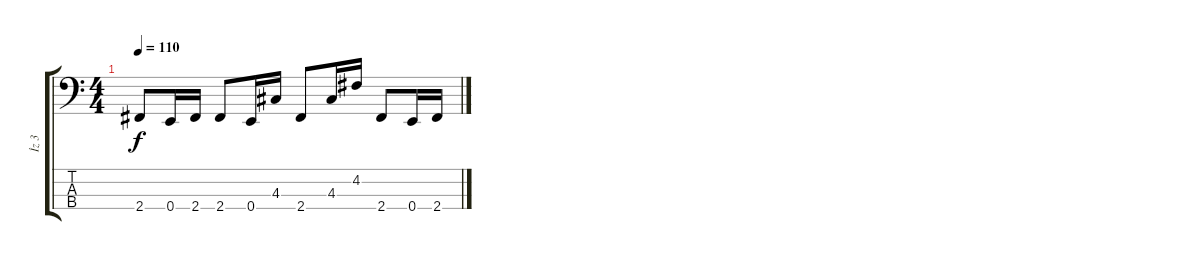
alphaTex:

\track ("İz 3" "İz 3") {instrument slapbass2}
\staff {score tabs}
\tuning (G2 D2 A1 E1) {hide}
\ts (4 4)
\tempo 110
\clef f4
\ks c
2.4.8{dy f volume 1} 0.4.16 2.4.16 2.4.8 0.4.16 4.3.16 2.4.8{volume 0} 4.3.16 4.2.16 2.4.8 0.4.16 2.4.16
